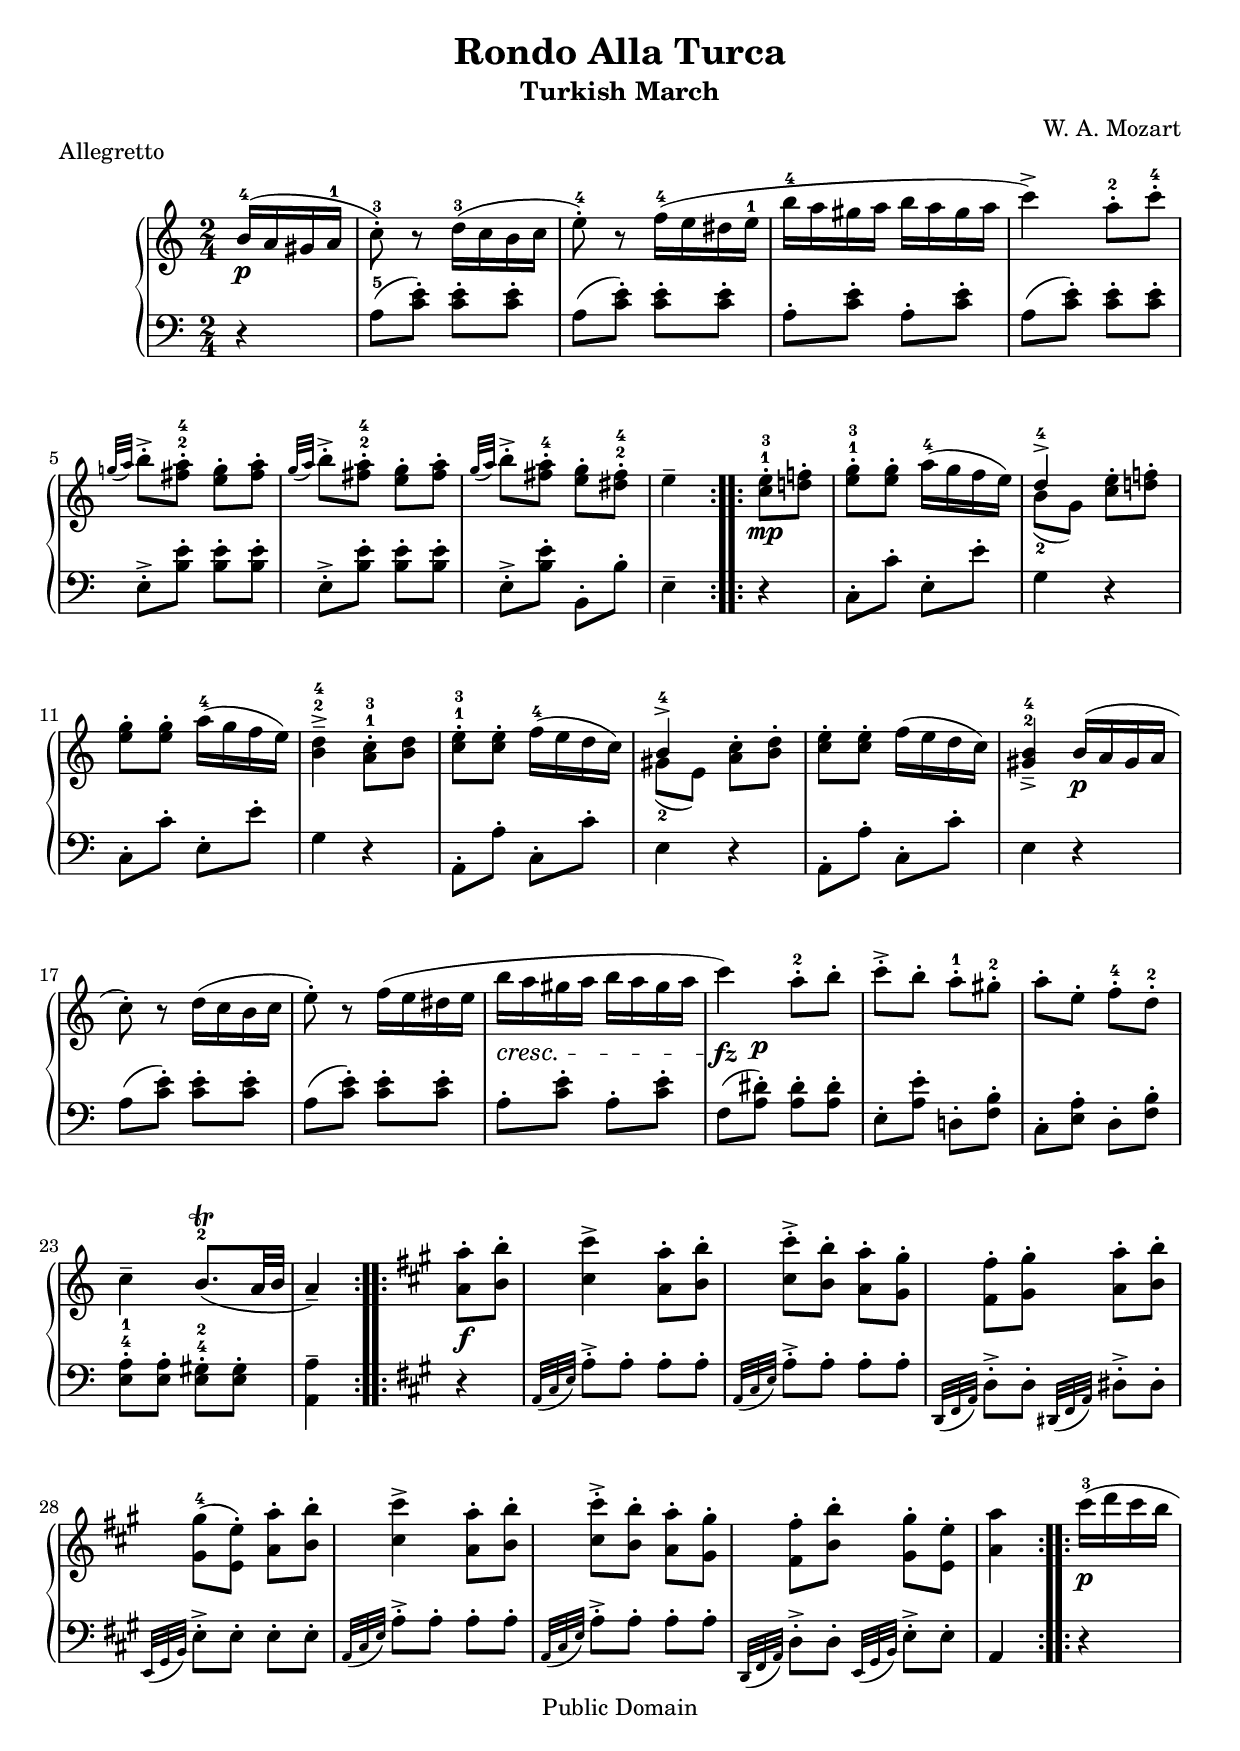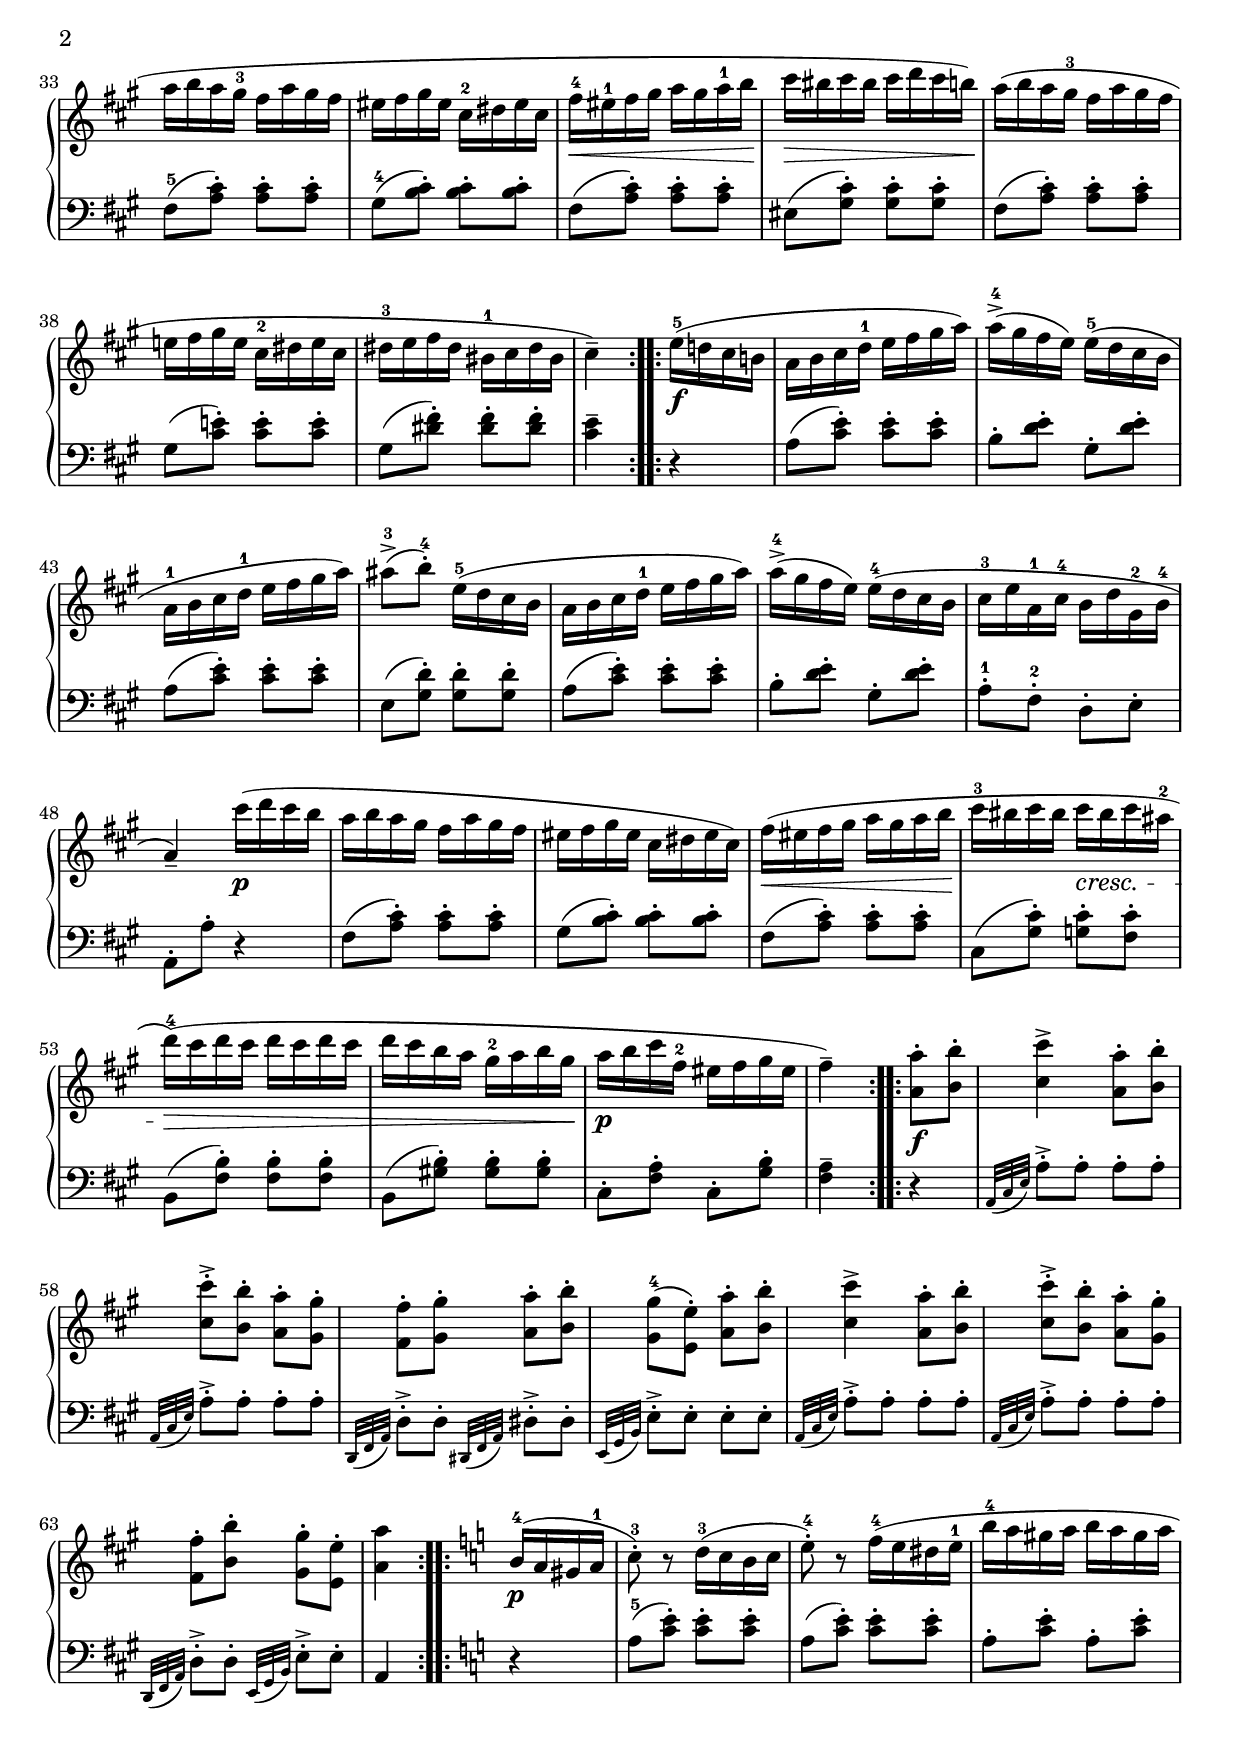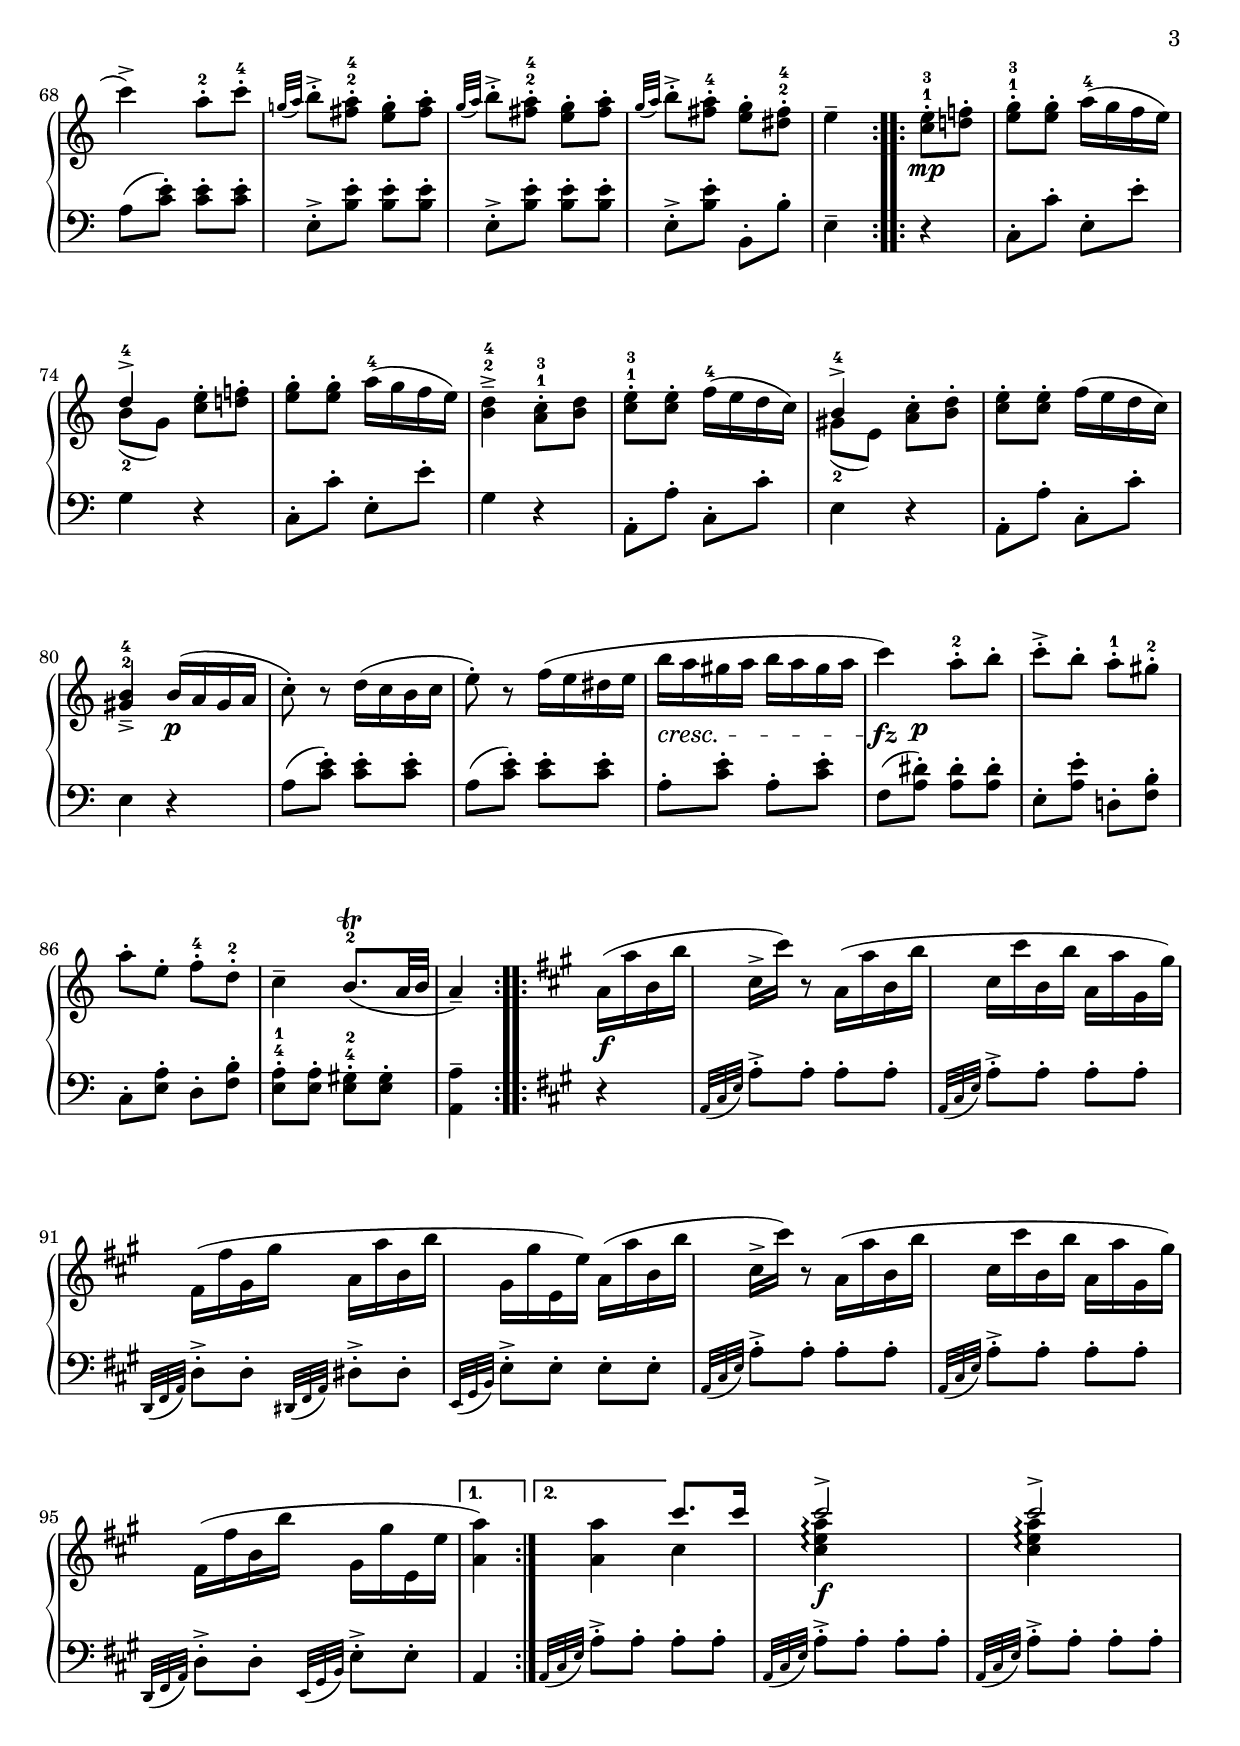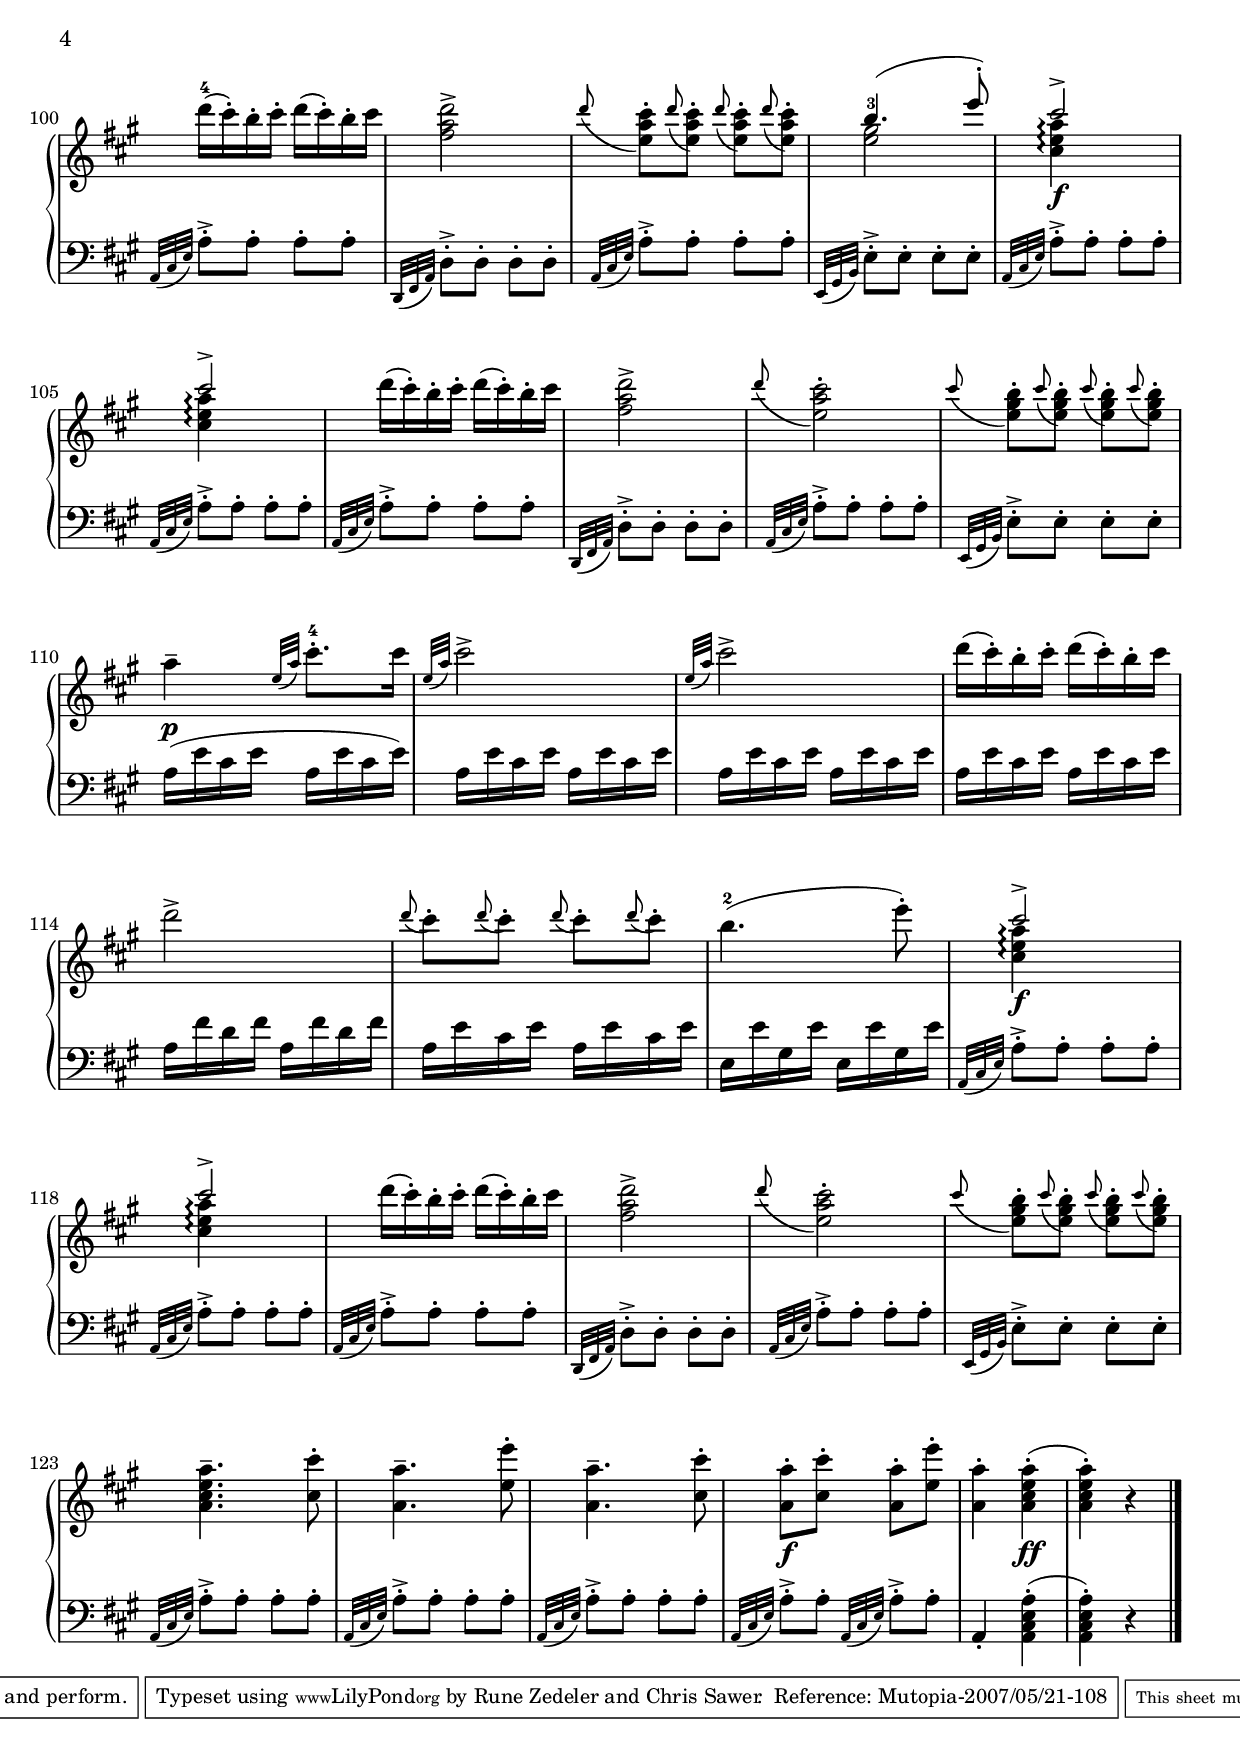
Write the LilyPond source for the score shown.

\version "2.10.0"
\header {
  title = "Rondo Alla Turca"
  subtitle = "Turkish March"
  composer = "W. A. Mozart"
  piece = "Allegretto"
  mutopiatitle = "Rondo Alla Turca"
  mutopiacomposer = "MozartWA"
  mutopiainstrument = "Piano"
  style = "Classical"
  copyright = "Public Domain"
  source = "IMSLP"

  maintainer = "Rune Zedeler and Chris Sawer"
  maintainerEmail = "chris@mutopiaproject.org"

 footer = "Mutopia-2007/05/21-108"
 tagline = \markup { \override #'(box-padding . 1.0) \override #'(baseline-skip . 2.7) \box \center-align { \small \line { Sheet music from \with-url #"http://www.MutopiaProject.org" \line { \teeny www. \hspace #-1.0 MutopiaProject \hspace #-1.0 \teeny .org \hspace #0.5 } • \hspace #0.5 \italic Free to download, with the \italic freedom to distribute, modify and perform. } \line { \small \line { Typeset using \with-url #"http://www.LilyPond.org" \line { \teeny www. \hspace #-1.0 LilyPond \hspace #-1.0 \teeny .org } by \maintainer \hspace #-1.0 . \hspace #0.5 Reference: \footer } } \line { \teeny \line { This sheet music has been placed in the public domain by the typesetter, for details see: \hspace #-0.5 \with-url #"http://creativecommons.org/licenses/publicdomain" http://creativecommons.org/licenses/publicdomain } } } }
}

\version "2.10.0"
\include "deutsch.ly"

righta = \transpose c c'' {
  \partial 4 h,16-4\p( a, gis, a,-1 |
  c8)-.-3 r d16-3( c h, c |
  e8)-.-4 r f16-4( e dis e-1 |
  h-4 a gis a h a gis a |
  c'4)\accent a8-.-2 c'-.-4 |
  \grace { g!32[( a)] } h8-.-> <fis a>-.-2-4 <e g>-. <fis a>-. |
  \grace { g32[( a)] } h8-.-> <fis a>-.-2-4 <e g>-. <fis a>-. |
  \grace { g32[( a)] } h8-.-> <fis a>-.-4 <e g>-. <dis fis>-.-2-4 |
  e4--
}

rightaa = \transpose c c'' {
  \partial 4 h,16\p( a, gis, a, |
  c8)-. r d16( c h, c |
  e8)-. r f16( e dis e |
  h\cresc a gis a h a gis a |
  c'4*1/2)\fz s8\p a8-.-2 h-. |
  c'-.\accent h-. a-.-1  gis-.-2 a-. e-. f-.-4 d-.-2 |
  c4-- h,8.-2\trill( a,32 h, |
  a,4)--
}

rightb = \transpose c c'' {
  <c e>8[\mp-.-1-3 <d! f!>-.] |
  <e g>-.-1-3 <e g>-. a16-4( g f e) |
  << { d4\accent-4 } \\ { h,8-2( g,) } >> <c e>8-. <d! f!>-. |
  <e g>-. <e g>-. a16-4( g f e) |
  <h, d>4\accent---2-4 <a, c>8-.-1-3 <h, d> |
  <c e>-.-1-3 <c e>-. f16-4( e d c) |
  << { h,4\accent-4 } \\ { gis,8-2( e,) } >> <a, c>8-. <h, d>-. |
  <c e>-. <c e>-. f16( e d c) |
  <gis, h,>4\accent---2-4
}

rightc = \relative c''' {
  <a a,>8-.\f <h h,>-. |
  <cis cis,>4\accent <a a,>8-. <h h,>-. <cis cis,>-.\accent <h h,>-. <a a,>-. <gis gis,>-. |
  <fis fis,>-. <gis gis,>-. <a a,>-. <h h,>-. <gis gis,>-4( <e e,>)-. <a a,>8-. <h h,>-. |
  <cis cis,>4\accent <a a,>8-. <h h,>-. <cis cis,>-.\accent <h h,>-. <a a,>-. <gis gis,>-. |
  <fis fis,>-. <h h,>-. <gis gis,>-. <e e,>-. |
  <a a,>4
}

rightco = \relative c'' {
  a16\f( a' h, h' |
  cis,\accent cis') r8 a,16( a' h, h' cis, cis' h, h' a, a' gis, gis') |
  fis,( fis' gis, gis' a, a' h, h' gis, gis' e, e') a,16( a' h, h' |
  cis,\accent cis') r8 a,16( a' h, h' cis, cis' h, h' a, a' gis, gis') |
  fis,( fis' h, h' gis, gis' e, e' |
}

rightcoa = \transpose c c' {
  <a a'>4)
}

rightd = \relative c''' {
  cis16-3\p( d cis h a h a gis-3 fis a gis fis |
  eis fis gis eis cis-2 dis eis cis |
  fis-4 \< eis-1 fis gis a gis a-1 h \! |
  cis \> his cis his cis d cis h) \! |
  a( h a gis-3 fis a gis fis |
  e! fis gis e cis-2 dis e cis |
  dis-3 e fis dis his-1 cis dis his |
  cis4--)
}

righte = \relative c''' {
  e,16-5(\f d! cis h! |
  a h cis d-1 e fis gis a) |
  a\accent-4( gis fis e) e-5( d cis h |
  a-1 h cis d-1 e fis gis a) |
  ais8\accent-3( h-.-4) e,16-5( d cis h |
  a h cis d-1 e fis gis a) |
  a\accent-4( gis fis e) e-4( d cis h |
  cis-3 e a,-1 cis-4 h d gis,-2 h-4 |
  a4)-- cis'16\p( d cis h a h a gis fis a gis fis |
  eis fis gis eis cis dis eis cis) |
  fis( \< eis fis gis a gis a h\! |
  cis-3 his cis his cis\cresc his cis ais-2 |
  d)-4( \> cis d cis d cis d cis |
  d cis h a gis-2 a h gis\! |
  a\p h cis fis,-2 eis fis gis eis fis4)--
}

strum = \transpose c c { <<
  { cis'2\arpeggio\accent } \\
  { <cis e a>4\arpeggio }
>>
}

rightf = \transpose c c'' {
  << { cis'8. cis'16} \\ { cis4 } >> |
  << \strum \\ s4\f >> |
  \strum |
  d'16-4( cis')-. h-. cis'-. d'( cis')-. h-. cis' |
  <d' a fis>2\accent |
  \repeat unfold 4 { \grace d'8( <cis' a e>8)-. } |
  << { h4.-3( e'8)-. } \\ { <gis e>2 } >> |
  << \strum \\ s4\f >> |
  \strum |
  d'16( cis')-. h-. cis'-. d'( cis')-. h-. cis' |
  <d' a fis>2\accent |
  \grace d'8( <cis' a e>2)-. |
  \repeat unfold 4 { \grace cis'8( <h gis e>8)-. } |

  a4\p-- \grace { e32[( a)] } cis'8.-.-4 cis'16 |
  \repeat unfold 2 { \grace { e32[( a)] } cis'2\accent } |
  d'16( cis')-. h-. cis'-. d'( cis')-. h-. cis' |
  d'2\accent |
  \repeat unfold 4 { \grace { d'8( } cis'8)-. } |
  h4.-2( e'8)-. |
  << \strum \\ s4\f >> |
  \strum |
  d'16( cis')-. h-. cis'-. d'( cis')-. h-. cis' |
  <d' a fis>2\accent |
  \grace { d'8( } <cis' a e>2)-. |
  \repeat unfold 4 { \grace { cis'8( } <h gis e>8)-. } |
  <a, cis e a-->4. <cis cis'>8-. |
  <a, a-->4. <e e'>8-. |
  <a, a-->4. <cis cis'>8-. |
  <a, a>-.\f <cis cis'>8-. <a, a>-. <e e'>8-. |
  <a, a>4-. <a, cis e a >4-.(\ff |
  <a, cis e a >4)-. r4
}

lefta = {
  \partial 4 r4 |
  a8(-5 <c' e'>)-. <c' e'>-. <c' e'>-. |
  a8( <c' e'>)-. <c' e'>-. <c' e'>-. |
  a8-. <c' e'>-. a8-. <c' e'>-. |
  a8( <c' e'>)-. <c' e'>-. <c' e'>-. |
  e-.-> <h e'>-. <h e'>-. <h e'>-. |
  e-.-> <h e'>-. <h e'>-. <h e'>-. |
  e-.-> <h e'>-. h,-. h-. |
  e4--
}

leftaa = { \partial 4
  r4 |
  a8( <c' e'>)-. <c' e'>-. <c' e'>-. |
  a8( <c' e'>)-. <c' e'>-. <c' e'>-. |
  a8-. <c' e'>-. a8-. <c' e'>-. |
  f8( <a dis'>)-. <a dis'>-. <a dis'>-. |
  e-. <a e'>-.  d!-. <f h>-. |
  c-. <e a>-. d-. <f h>-. |
  <e a>-.-4-1 <e a>-. <e gis>-.-4-2 <e gis>-. |
  <a, a>4--
}

leftb = { \partial 4
  \repeat unfold 2 { r4 | c8-. c'-. e-. e'-. | g4 }
  \repeat unfold 2 { r4 | a,8-. a-. c-. c'-. | e4 }
}

stra = {
  \grace { a,32[( cis  e)] }
  a8-.-> a-.
}

strd = {
  \grace { d,32[( fis,  a,)] }
  d8-.-> d-.
}

strdis = {
  \grace { dis,32[( fis,  a,)] }
  dis8-.-> dis-.
}

stre = {
  \grace { e,32[( gis,  h,)] }
 e8-.-> e-.
}

stral = { \stra a8-. a-. }
strdl = { \strd d8-. d-. }
strel = { \stre e8-. e-. }

leftc = {
  \partial 4
  r4 \stral \stral \strd \strdis \strel \stral \stral \strd \stre
}

leftd = \relative c {
  \partial 4 r4 |
  fis8-5( <a cis>)-. <a cis>-. <a cis>-. |
  gis8-4( <h cis>)-. <h cis>-. <h cis>-. |
  fis8( <a cis>)-. <a cis>-. <a cis>-. |
  eis8( <gis cis>)-. <gis cis>-. <gis cis>-. |
  fis8( <a cis>)-. <a cis>-. <a cis>-. |
  gis8( <cis e!>)-. <cis e>-. <cis e>-. |
  gis8( <dis' fis>)-. <dis fis>-. <dis fis>-. |
  <cis e>4--
}

lefte = \relative c' {
  \partial 4 r4 |
  a8( <cis e>)-. <cis e>-. <cis e>-. |
  h-. <d e>-. gis,-. <d' e>-. |
  a8( <cis e>)-. <cis e>-. <cis e>-. |
  e,8( <gis d'>)-. <gis d'>-. <gis d'>-. |
  a8( <cis e>)-. <cis e>-. <cis e>-. |
  h-. <d e>-. gis,-. <d' e>-. |
  a-.-1 fis-.-2 d-. e-. a,-. a'-. r4 |

  fis8( <a cis>)-. <a cis>-. <a cis>-. |
  gis8( <h cis>)-. <h cis>-. <h cis>-. |
  fis8( <a cis>)-. <a cis>-. <a cis>-. |
  cis,( <gis' cis>)-. <g cis>-. <fis cis'>-. |
  h,8( <fis' h>)-. <fis h>-. <fis h>-. |
  h,8( <gis'! h>)-. <gis h>-. <gis h>-. |
  cis,-. <fis a>-. cis-. <gis' h>-. <fis a>4--
}

leftf = { 
  a8-. a8-. \stral \stral \stral \strdl \stral \strel \stral \stral \stral \strdl \stral \strel
  a16( e' cis' e' a e' cis'  e')
  \repeat unfold 6 { a16 e' cis' e' }
  \repeat unfold 2 { a16 fis' d' fis' }
  \repeat unfold 2 { a16 e' cis' e' }
  \repeat unfold 2 { e16 e' gis e' }
  \stral \stral \stral \strdl \stral \strel \stral \stral \stral \stra \stra
  a,4-. <a, cis e a  >-.( < a, cis e a >)-. r4  
}


right = {
  \clef G
  \key a \minor
  \repeat volta 2 { \righta }
  \repeat volta 2 {\rightb \rightaa }
  \key a \major
  \repeat volta 2 { \rightc }
  \repeat volta 2 { \rightd }
  \repeat volta 2 { \righte }
  \repeat volta 2 { \rightc }
  \key a \minor
  \repeat volta 2 { \righta }
  \repeat volta 2 { \rightb \rightaa }
  \key a \major
  \repeat volta 2 { \rightco } \alternative { { \partial 4 \rightcoa } { \grace { s32*3 } \rightcoa } }
  \rightf
  \bar "|."
}

left = {
  \clef F
  \repeat volta 2 { \lefta }
  \repeat volta 2 { \leftb \leftaa }
  \key a \major
  \repeat volta 2 { \leftc a,4 }
  \repeat volta 2 { \leftd }
  \repeat volta 2 { \lefte }
  \repeat volta 2 { \leftc a,4 }
  \key a \minor
  \repeat volta 2 { \lefta }
  \repeat volta 2 { \leftb \leftaa }
  \key a \major
  \repeat volta 2 { \leftc } \alternative { { \partial 4 a,4 } { \stra } }
  \leftf
  \bar "|."
}


\score {
  \new PianoStaff
  <<
    \new Staff {
      \time 2/4
      \right
    }
    \new Staff {
      \left
    }
  >>
  \layout {}
  \midi {}
}

%{
\score { \notes
  \context GrandStaff <
    \property GrandStaff.connectArpeggios = ##t
    \context Staff = up {
      \right
    }
    \context Staff = down {
      \property Staff.VoltaBracket = \turnOff
      \left
    }
  >
  \paper {
    \translator {
      \GraceContext
      Slur \override #'direction = #-1
    }
    \translator {
      \ScoreContext
      SpacingSpanner \override #'shortest-duration-space = #1.8
      GraceAlignment \override #'horizontal-space = #-0.4
      PaperColumn \override #'before-grace-spacing-factor = #1.0
      
    }
    interscoreline = 6.0 \pt

  }
}

volta = "unfold"
\version "2.10.0"
\include "deutsch.ly"

righta = \transpose c c'' {
  \partial 4 h,16-4\p( a, gis, a,-1 |
  c8)-.-3 r d16-3( c h, c |
  e8)-.-4 r f16-4( e dis e-1 |
  h-4 a gis a h a gis a |
  c'4)\accent a8-.-2 c'-.-4 |
  \grace { g!32[( a)] } h8-.-> <fis a>-.-2-4 <e g>-. <fis a>-. |
  \grace { g32[( a)] } h8-.-> <fis a>-.-2-4 <e g>-. <fis a>-. |
  \grace { g32[( a)] } h8-.-> <fis a>-.-4 <e g>-. <dis fis>-.-2-4 |
  e4--
}

rightaa = \transpose c c'' {
  \partial 4 h,16\p( a, gis, a, |
  c8)-. r d16( c h, c |
  e8)-. r f16( e dis e |
  h\cresc a gis a h a gis a |
  c'4*1/2)\fz s8\p a8-.-2 h-. |
  c'-.\accent h-. a-.-1  gis-.-2 a-. e-. f-.-4 d-.-2 |
  c4-- h,8.-2\trill( a,32 h, |
  a,4)--
}

rightb = \transpose c c'' {
  <c e>8[\mp-.-1-3 <d! f!>-.] |
  <e g>-.-1-3 <e g>-. a16-4( g f e) |
  << { d4\accent-4 } \\ { h,8-2( g,) } >> <c e>8-. <d! f!>-. |
  <e g>-. <e g>-. a16-4( g f e) |
  <h, d>4\accent---2-4 <a, c>8-.-1-3 <h, d> |
  <c e>-.-1-3 <c e>-. f16-4( e d c) |
  << { h,4\accent-4 } \\ { gis,8-2( e,) } >> <a, c>8-. <h, d>-. |
  <c e>-. <c e>-. f16( e d c) |
  <gis, h,>4\accent---2-4
}

rightc = \relative c''' {
  <a a,>8-.\f <h h,>-. |
  <cis cis,>4\accent <a a,>8-. <h h,>-. <cis cis,>-.\accent <h h,>-. <a a,>-. <gis gis,>-. |
  <fis fis,>-. <gis gis,>-. <a a,>-. <h h,>-. <gis gis,>-4( <e e,>)-. <a a,>8-. <h h,>-. |
  <cis cis,>4\accent <a a,>8-. <h h,>-. <cis cis,>-.\accent <h h,>-. <a a,>-. <gis gis,>-. |
  <fis fis,>-. <h h,>-. <gis gis,>-. <e e,>-. |
  <a a,>4
}

rightco = \relative c'' {
  a16\f( a' h, h' |
  cis,\accent cis') r8 a,16( a' h, h' cis, cis' h, h' a, a' gis, gis') |
  fis,( fis' gis, gis' a, a' h, h' gis, gis' e, e') a,16( a' h, h' |
  cis,\accent cis') r8 a,16( a' h, h' cis, cis' h, h' a, a' gis, gis') |
  fis,( fis' h, h' gis, gis' e, e' |
}

rightcoa = \transpose c c' {
  <a a'>4)
}

rightd = \relative c''' {
  cis16-3\p( d cis h a h a gis-3 fis a gis fis |
  eis fis gis eis cis-2 dis eis cis |
  fis-4 \< eis-1 fis gis a gis a-1 h \! |
  cis \> his cis his cis d cis h) \! |
  a( h a gis-3 fis a gis fis |
  e! fis gis e cis-2 dis e cis |
  dis-3 e fis dis his-1 cis dis his |
  cis4--)
}

righte = \relative c''' {
  e,16-5(\f d! cis h! |
  a h cis d-1 e fis gis a) |
  a\accent-4( gis fis e) e-5( d cis h |
  a-1 h cis d-1 e fis gis a) |
  ais8\accent-3( h-.-4) e,16-5( d cis h |
  a h cis d-1 e fis gis a) |
  a\accent-4( gis fis e) e-4( d cis h |
  cis-3 e a,-1 cis-4 h d gis,-2 h-4 |
  a4)-- cis'16\p( d cis h a h a gis fis a gis fis |
  eis fis gis eis cis dis eis cis) |
  fis( \< eis fis gis a gis a h\! |
  cis-3 his cis his cis\cresc his cis ais-2 |
  d)-4( \> cis d cis d cis d cis |
  d cis h a gis-2 a h gis\! |
  a\p h cis fis,-2 eis fis gis eis fis4)--
}

strum = \transpose c c { <<
  { cis'2\arpeggio\accent } \\
  { <cis e a>4\arpeggio }
>>
}

rightf = \transpose c c'' {
  << { cis'8. cis'16} \\ { cis4 } >> |
  << \strum \\ s4\f >> |
  \strum |
  d'16-4( cis')-. h-. cis'-. d'( cis')-. h-. cis' |
  <d' a fis>2\accent |
  \repeat unfold 4 { \grace d'8( <cis' a e>8)-. } |
  << { h4.-3( e'8)-. } \\ { <gis e>2 } >> |
  << \strum \\ s4\f >> |
  \strum |
  d'16( cis')-. h-. cis'-. d'( cis')-. h-. cis' |
  <d' a fis>2\accent |
  \grace d'8( <cis' a e>2)-. |
  \repeat unfold 4 { \grace cis'8( <h gis e>8)-. } |

  a4\p-- \grace { e32[( a)] } cis'8.-.-4 cis'16 |
  \repeat unfold 2 { \grace { e32[( a)] } cis'2\accent } |
  d'16( cis')-. h-. cis'-. d'( cis')-. h-. cis' |
  d'2\accent |
  \repeat unfold 4 { \grace { d'8( } cis'8)-. } |
  h4.-2( e'8)-. |
  << \strum \\ s4\f >> |
  \strum |
  d'16( cis')-. h-. cis'-. d'( cis')-. h-. cis' |
  <d' a fis>2\accent |
  \grace { d'8( } <cis' a e>2)-. |
  \repeat unfold 4 { \grace { cis'8( } <h gis e>8)-. } |
  <a, cis e a-->4. <cis cis'>8-. |
  <a, a-->4. <e e'>8-. |
  <a, a-->4. <cis cis'>8-. |
  <a, a>-.\f <cis cis'>8-. <a, a>-. <e e'>8-. |
  <a, a>4-. <a, cis e a >4-.(\ff |
  <a, cis e a >4)-. r4
}

lefta = {
  \partial 4 r4 |
  a8(-5 <c' e'>)-. <c' e'>-. <c' e'>-. |
  a8( <c' e'>)-. <c' e'>-. <c' e'>-. |
  a8-. <c' e'>-. a8-. <c' e'>-. |
  a8( <c' e'>)-. <c' e'>-. <c' e'>-. |
  e-.-> <h e'>-. <h e'>-. <h e'>-. |
  e-.-> <h e'>-. <h e'>-. <h e'>-. |
  e-.-> <h e'>-. h,-. h-. |
  e4--
}

leftaa = { \partial 4
  r4 |
  a8( <c' e'>)-. <c' e'>-. <c' e'>-. |
  a8( <c' e'>)-. <c' e'>-. <c' e'>-. |
  a8-. <c' e'>-. a8-. <c' e'>-. |
  f8( <a dis'>)-. <a dis'>-. <a dis'>-. |
  e-. <a e'>-.  d!-. <f h>-. |
  c-. <e a>-. d-. <f h>-. |
  <e a>-.-4-1 <e a>-. <e gis>-.-4-2 <e gis>-. |
  <a, a>4--
}

leftb = { \partial 4
  \repeat unfold 2 { r4 | c8-. c'-. e-. e'-. | g4 }
  \repeat unfold 2 { r4 | a,8-. a-. c-. c'-. | e4 }
}

stra = {
  \grace { a,32[( cis  e)] }
  a8-.-> a-.
}

strd = {
  \grace { d,32[( fis,  a,)] }
  d8-.-> d-.
}

strdis = {
  \grace { dis,32[( fis,  a,)] }
  dis8-.-> dis-.
}

stre = {
  \grace { e,32[( gis,  h,)] }
 e8-.-> e-.
}

stral = { \stra a8-. a-. }
strdl = { \strd d8-. d-. }
strel = { \stre e8-. e-. }

leftc = {
  \partial 4
  r4 \stral \stral \strd \strdis \strel \stral \stral \strd \stre
}

leftd = \relative c {
  \partial 4 r4 |
  fis8-5( <a cis>)-. <a cis>-. <a cis>-. |
  gis8-4( <h cis>)-. <h cis>-. <h cis>-. |
  fis8( <a cis>)-. <a cis>-. <a cis>-. |
  eis8( <gis cis>)-. <gis cis>-. <gis cis>-. |
  fis8( <a cis>)-. <a cis>-. <a cis>-. |
  gis8( <cis e!>)-. <cis e>-. <cis e>-. |
  gis8( <dis' fis>)-. <dis fis>-. <dis fis>-. |
  <cis e>4--
}

lefte = \relative c' {
  \partial 4 r4 |
  a8( <cis e>)-. <cis e>-. <cis e>-. |
  h-. <d e>-. gis,-. <d' e>-. |
  a8( <cis e>)-. <cis e>-. <cis e>-. |
  e,8( <gis d'>)-. <gis d'>-. <gis d'>-. |
  a8( <cis e>)-. <cis e>-. <cis e>-. |
  h-. <d e>-. gis,-. <d' e>-. |
  a-.-1 fis-.-2 d-. e-. a,-. a'-. r4 |

  fis8( <a cis>)-. <a cis>-. <a cis>-. |
  gis8( <h cis>)-. <h cis>-. <h cis>-. |
  fis8( <a cis>)-. <a cis>-. <a cis>-. |
  cis,( <gis' cis>)-. <g cis>-. <fis cis'>-. |
  h,8( <fis' h>)-. <fis h>-. <fis h>-. |
  h,8( <gis'! h>)-. <gis h>-. <gis h>-. |
  cis,-. <fis a>-. cis-. <gis' h>-. <fis a>4--
}

leftf = { 
  a8-. a8-. \stral \stral \stral \strdl \stral \strel \stral \stral \stral \strdl \stral \strel
  a16( e' cis' e' a e' cis'  e')
  \repeat unfold 6 { a16 e' cis' e' }
  \repeat unfold 2 { a16 fis' d' fis' }
  \repeat unfold 2 { a16 e' cis' e' }
  \repeat unfold 2 { e16 e' gis e' }
  \stral \stral \stral \strdl \stral \strel \stral \stral \stral \stra \stra
  a,4-. <a, cis e a  >-.( < a, cis e a >)-. r4  
}


right = {
  \clef G
  \key a \minor
  \repeat volta 2 { \righta }
  \repeat volta 2 {\rightb \rightaa }
  \key a \major
  \repeat volta 2 { \rightc }
  \repeat volta 2 { \rightd }
  \repeat volta 2 { \righte }
  \repeat volta 2 { \rightc }
  \key a \minor
  \repeat volta 2 { \righta }
  \repeat volta 2 { \rightb \rightaa }
  \key a \major
  \repeat volta 2 { \rightco } \alternative { { \partial 4 \rightcoa } { \grace { s32*3 } \rightcoa } }
  \rightf
  \bar "|."
}

left = {
  \clef F
  \repeat volta 2 { \lefta }
  \repeat volta 2 { \leftb \leftaa }
  \key a \major
  \repeat volta 2 { \leftc a,4 }
  \repeat volta 2 { \leftd }
  \repeat volta 2 { \lefte }
  \repeat volta 2 { \leftc a,4 }
  \key a \minor
  \repeat volta 2 { \lefta }
  \repeat volta 2 { \leftb \leftaa }
  \key a \major
  \repeat volta 2 { \leftc } \alternative { { \partial 4 a,4 } { \stra } }
  \leftf
  \bar "|."
}

\score { \notes
  {
    \context Staff < \right \left >
  }
  \midi {
    \tempo 4=120
  }
}
%}
